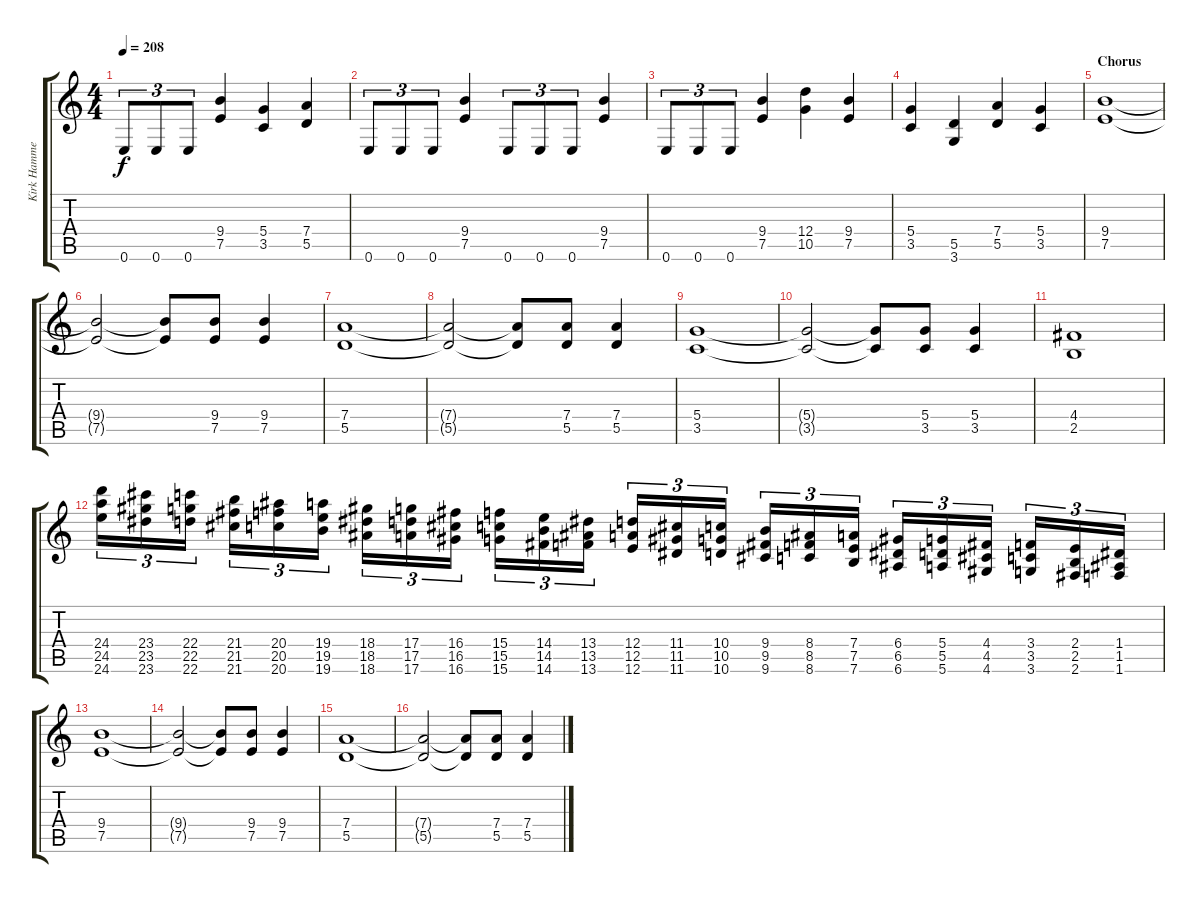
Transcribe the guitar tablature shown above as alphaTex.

\track ("Kirk Hammet (Guitar 2)" "Kirk Hamme") {instrument distortionguitar}
\staff {score tabs}
\tuning (E4 B3 G3 D3 A2 E2) {hide}
\ts (4 4)
\tempo 208
\clef g2
\ks c
0.6.8{tu (3 2) dy f} 0.6.8{tu (3 2)} 0.6.8{tu (3 2)} (9.4 7.5).4 (5.4 3.5).4 (7.4 5.5).4 |
0.6.8{tu (3 2)} 0.6.8{tu (3 2)} 0.6.8{tu (3 2)} (9.4 7.5).4 0.6.8{tu (3 2)} 0.6.8{tu (3 2)} 0.6.8{tu (3 2)} (9.4 7.5).4 |
0.6.8{tu (3 2)} 0.6.8{tu (3 2)} 0.6.8{tu (3 2)} (9.4 7.5).4 (12.4 10.5).4 (9.4 7.5).4 |
(5.4 3.5).4 (5.5 3.6).4 (7.4 5.5).4 (5.4 3.5).4 |
\section ("" "Chorus")
(9.4 7.5).1 |
(9.4{t} 7.5{t}).2 (9.4{t} 7.5{t}).8 (9.4 7.5).8 (9.4 7.5).4 |
(7.4 5.5).1 |
(7.4{t} 5.5{t}).2 (7.4{t} 5.5{t}).8 (7.4 5.5).8 (7.4 5.5).4 |
(5.4 3.5).1 |
(5.4{t} 3.5{t}).2 (5.4{t} 3.5{t}).8 (5.4 3.5).8 (5.4 3.5).4 |
(4.4 2.5).1 |
(24.4 24.5 24.6).16{tu (3 2) volume 14 instrument guitarfretnoise} (23.4 23.5 23.6).16{tu (3 2)} (22.4 22.5 22.6).16{tu (3 2)} (21.4 21.5 21.6).16{tu (3 2)} (20.4 20.5 20.6).16{tu (3 2)} (19.4 19.5 19.6).16{tu (3 2)} (18.4 18.5 18.6).16{tu (3 2)} (17.4 17.5 17.6).16{tu (3 2)} (16.4 16.5 16.6).16{tu (3 2)} (15.4 15.5 15.6).16{tu (3 2)} (14.4 14.5 14.6).16{tu (3 2)} (13.4 13.5 13.6).16{tu (3 2)} (12.4 12.5 12.6).16{tu (3 2)} (11.4 11.5 11.6).16{tu (3 2)} (10.4 10.5 10.6).16{tu (3 2)} (9.4 9.5 9.6).16{tu (3 2)} (8.4 8.5 8.6).16{tu (3 2)} (7.4 7.5 7.6).16{tu (3 2)} (6.4 6.5 6.6).16{tu (3 2)} (5.4 5.5 5.6).16{tu (3 2)} (4.4 4.5 4.6).16{tu (3 2)} (3.4 3.5 3.6).16{tu (3 2)} (2.4 2.5 2.6).16{tu (3 2)} (1.4 1.5 1.6).16{tu (3 2)} |
(9.4 7.5).1{volume 12 instrument distortionguitar} |
(9.4{t} 7.5{t}).2 (9.4{t} 7.5{t}).8 (9.4 7.5).8 (9.4 7.5).4 |
(7.4 5.5).1 |
(7.4{t} 5.5{t}).2 (7.4{t} 5.5{t}).8 (7.4 5.5).8 (7.4 5.5).4
